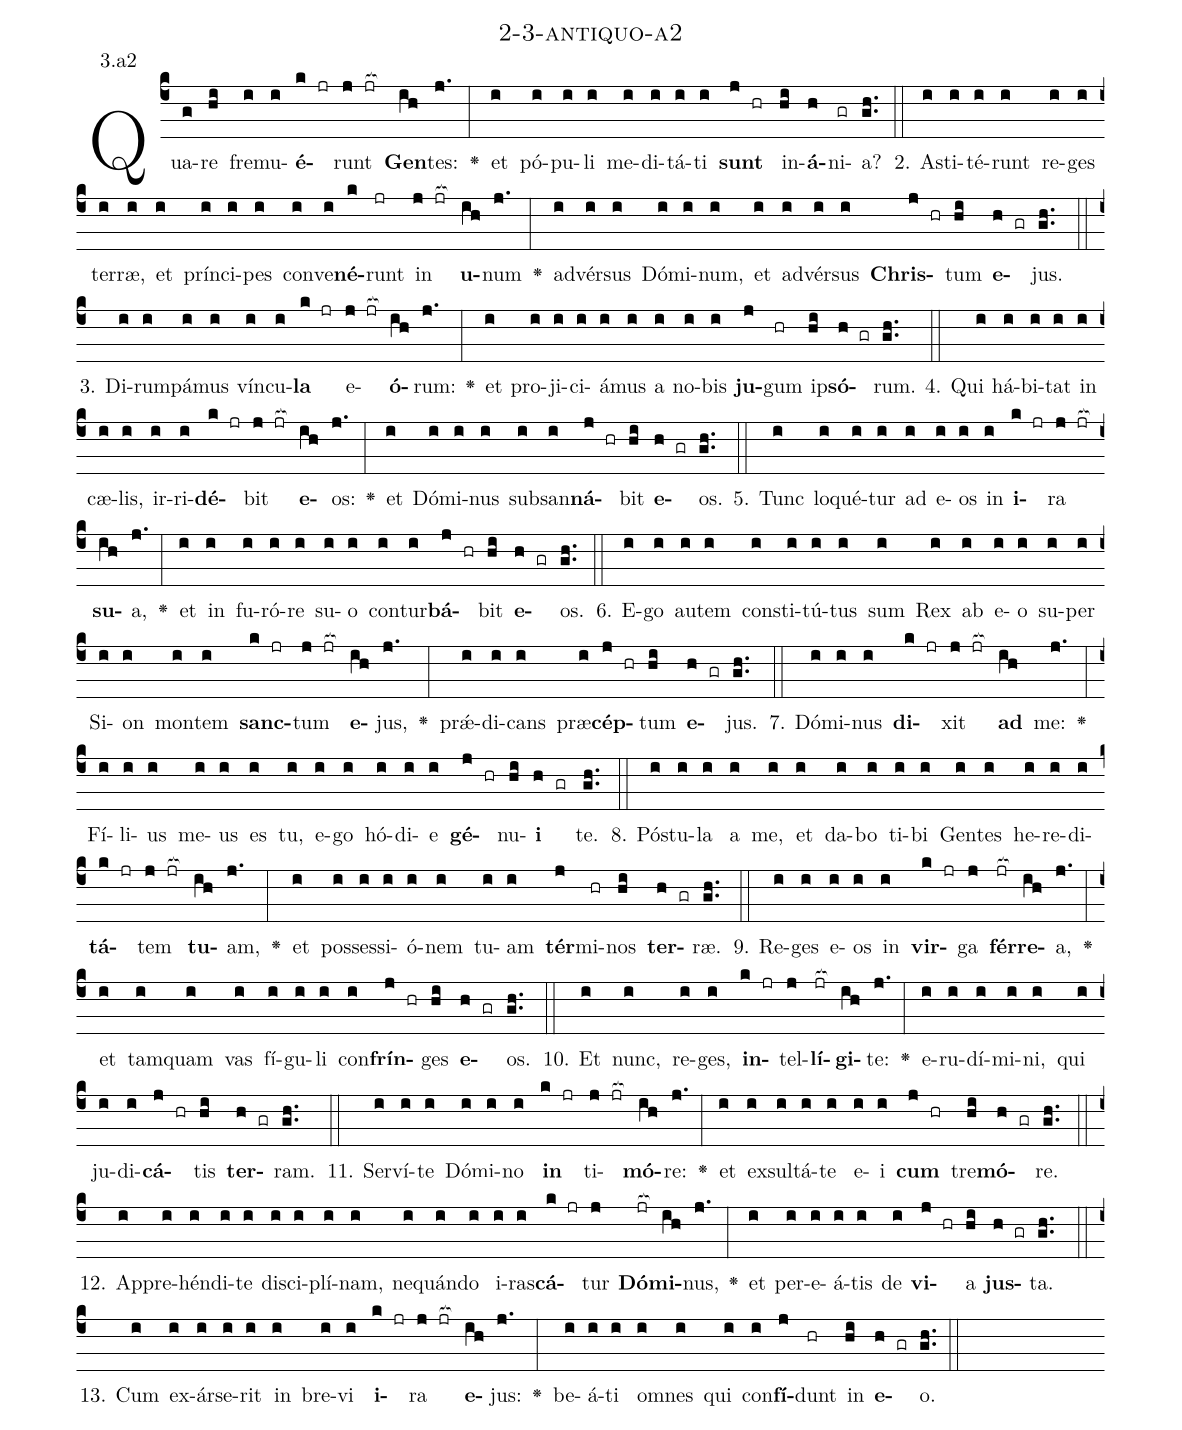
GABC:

name: 2-3-antiquo-a2;
annotation: 3.a2;
%%
(c4)Qua(g)re(hi) fre(i)mu(i)<b>é</b>(k jr)runt(j jr[ocb:1{]) <b>Gen</b>(ih[ocb:0}])tes:(j.) <v>\greheightstar</v>(:) et(i) pó(i)pu(i)li(i) me(i)di(i)tá(i)ti(i) <b>sunt</b>(j hr) in(hi)<b>á</b>(h)ni(gr)a?(gh..) (::)
2. A(i)sti(i)té(i)runt(i) re(i)ges(i) ter(i)ræ,(i) et(i) prín(i)ci(i)pes(i) con(i)ve(i)<b>né</b>(k)runt(jr) in(j jr[ocb:1{]) <b>u</b>(ih[ocb:0}])num(j.) <v>\greheightstar</v>(:) ad(i)vér(i)sus(i) Dó(i)mi(i)num,(i) et(i) ad(i)vér(i)sus(i) <b>Chris</b>(j hr)tum(hi) <b>e</b>(h gr)jus.(gh..) (::)
3. Di(i)rum(i)pá(i)mus(i) vín(i)cu(i)<b>la</b>(k jr) e(j jr[ocb:1{])<b>ó</b>(ih[ocb:0}])rum:(j.) <v>\greheightstar</v>(:) et(i) pro(i)ji(i)ci(i)á(i)mus(i) a(i) no(i)bis(i) <b>ju</b>(j)gum(hr) ip(hi)<b>só</b>(h gr)rum.(gh..) (::)
4. Qui(i) há(i)bi(i)tat(i) in(i) cæ(i)lis,(i) ir(i)ri(i)<b>dé</b>(k jr)bit(j jr[ocb:1{]) <b>e</b>(ih[ocb:0}])os:(j.) <v>\greheightstar</v>(:) et(i) Dó(i)mi(i)nus(i) sub(i)san(i)<b>ná</b>(j hr)bit(hi) <b>e</b>(h gr)os.(gh..) (::)
5. Tunc(i) lo(i)qué(i)tur(i) ad(i) e(i)os(i) in(i) <b>i</b>(k jr)ra(j jr[ocb:1{]) <b>su</b>(ih[ocb:0}])a,(j.) <v>\greheightstar</v>(:) et(i) in(i) fu(i)ró(i)re(i) su(i)o(i) con(i)tur(i)<b>bá</b>(j hr)bit(hi) <b>e</b>(h gr)os.(gh..) (::)
6. E(i)go(i) au(i)tem(i) con(i)sti(i)tú(i)tus(i) sum(i) Rex(i) ab(i) e(i)o(i) su(i)per(i) Si(i)on(i) mon(i)tem(i) <b>sanc</b>(k jr)tum(j jr[ocb:1{]) <b>e</b>(ih[ocb:0}])jus,(j.) <v>\greheightstar</v>(:) prǽ(i)di(i)cans(i) præ(i)<b>cép</b>(j hr)tum(hi) <b>e</b>(h gr)jus.(gh..) (::)
7. Dó(i)mi(i)nus(i) <b>di</b>(k jr)xit(j jr[ocb:1{]) <b>ad</b>(ih[ocb:0}]) me:(j.) <v>\greheightstar</v>(:) Fí(i)li(i)us(i) me(i)us(i) es(i) tu,(i) e(i)go(i) hó(i)di(i)e(i) <b>gé</b>(j hr)nu(hi)<b>i</b>(h gr) te.(gh..) (::)
8. Pós(i)tu(i)la(i) a(i) me,(i) et(i) da(i)bo(i) ti(i)bi(i) Gen(i)tes(i) he(i)re(i)di(i)<b>tá</b>(k jr)tem(j jr[ocb:1{]) <b>tu</b>(ih[ocb:0}])am,(j.) <v>\greheightstar</v>(:) et(i) pos(i)ses(i)si(i)ó(i)nem(i) tu(i)am(i) <b>tér</b>(j)mi(hr)nos(hi) <b>ter</b>(h gr)ræ.(gh..) (::)
9. Re(i)ges(i) e(i)os(i) in(i) <b>vir</b>(k jr)ga(j) <b>fér</b>(jr[ocb:1{])<b>re</b>(ih[ocb:0}])a,(j.) <v>\greheightstar</v>(:) et(i) tam(i)quam(i) vas(i) fí(i)gu(i)li(i) con(i)<b>frín</b>(j hr)ges(hi) <b>e</b>(h gr)os.(gh..) (::)
10. Et(i) nunc,(i) re(i)ges,(i) <b>in</b>(k jr)tel(j)<b>lí</b>(jr[ocb:1{])<b>gi</b>(ih[ocb:0}])te:(j.) <v>\greheightstar</v>(:) e(i)ru(i)dí(i)mi(i)ni,(i) qui(i) ju(i)di(i)<b>cá</b>(j hr)tis(hi) <b>ter</b>(h gr)ram.(gh..) (::)
11. Ser(i)ví(i)te(i) Dó(i)mi(i)no(i) <b>in</b>(k jr) ti(j jr[ocb:1{])<b>mó</b>(ih[ocb:0}])re:(j.) <v>\greheightstar</v>(:) et(i) ex(i)sul(i)tá(i)te(i) e(i)i(i) <b>cum</b>(j hr) tre(hi)<b>mó</b>(h gr)re.(gh..) (::)
12. Ap(i)pre(i)hén(i)di(i)te(i) di(i)sci(i)plí(i)nam,(i) ne(i)quán(i)do(i) i(i)ras(i)<b>cá</b>(k jr)tur(j) <b>Dó</b>(jr[ocb:1{])<b>mi</b>(ih[ocb:0}])nus,(j.) <v>\greheightstar</v>(:) et(i) per(i)e(i)á(i)tis(i) de(i) <b>vi</b>(j hr)a(hi) <b>jus</b>(h gr)ta.(gh..) (::)
13. Cum(i) ex(i)ár(i)se(i)rit(i) in(i) bre(i)vi(i) <b>i</b>(k jr)ra(j jr[ocb:1{]) <b>e</b>(ih[ocb:0}])jus:(j.) <v>\greheightstar</v>(:) be(i)á(i)ti(i) om(i)nes(i) qui(i) con(i)<b>fí</b>(j)dunt(hr) in(hi) <b>e</b>(h gr)o.(gh..) (::)
